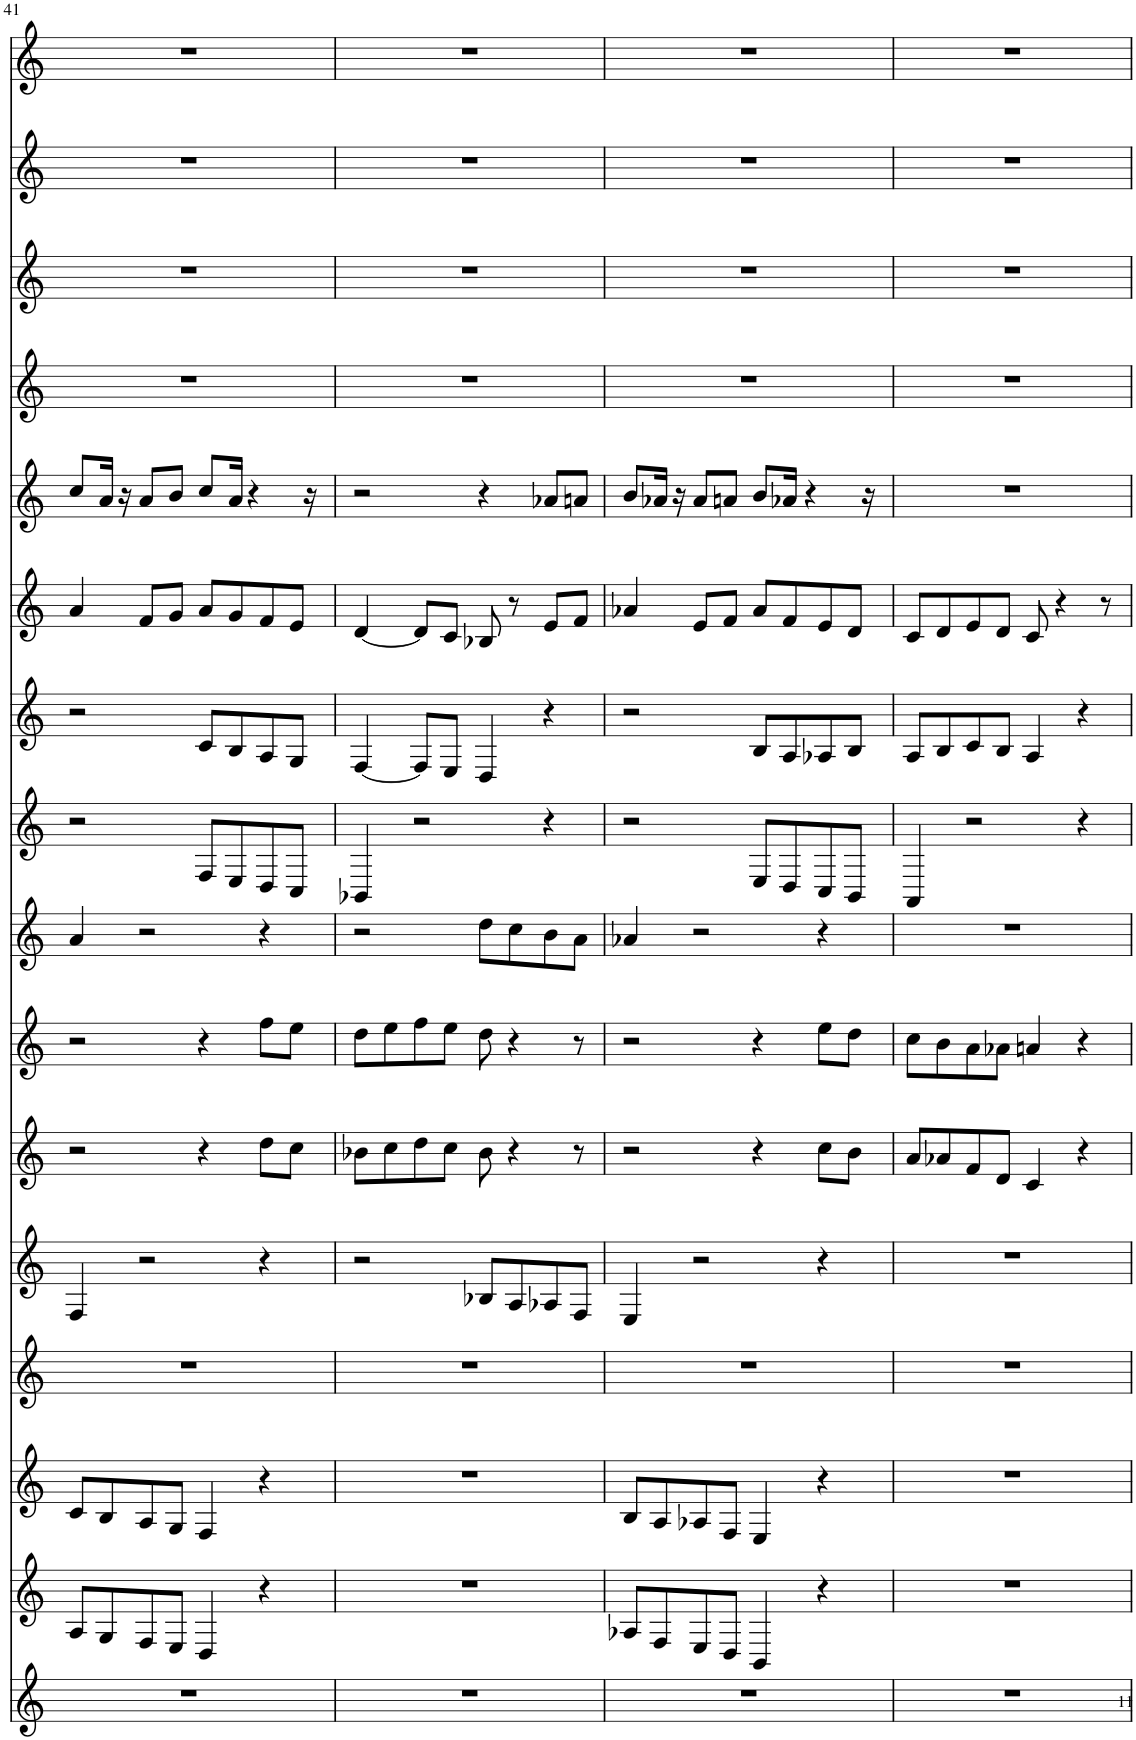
**kern	**kern	**kern	**kern	**kern	**kern	**kern	**kern	**kern	**kern	**kern	**kern	**kern	**kern	**kern	**kern
*part16	*part15	*part14	*part13	*part12	*part11	*part10	*part9	*part8	*part7	*part6	*part5	*part4	*part3	*part2	*part1
*staff16	*staff15	*staff14	*staff13	*staff12	*staff11	*staff10	*staff9	*staff8	*staff7	*staff6	*staff5	*staff4	*staff3	*staff2	*staff1
*I"posaune	*I"horn 2	*I"horn 1	*I"fluegel	*I"fagott	*I"clarin	*I"oboe	*I"floete	*I"baesser	*I"chelli	*I"bratschen	*I"geigen	*I"bass	*I"tenor	*I"alt	*I"sopran
*	*	*	*	*	*	*	*	*	*	*	*	*I'B	*I'T	*I'A	*I'S
!!LO:PB:g=z
*clefG2	*clefG2	*clefG2	*clefG2	*clefG2	*clefG2	*clefG2	*clefG2	*clefG2	*clefG2	*clefG2	*clefG2	*clefG2	*clefG2	*clefG2	*clefG2
*	*	*	*Trd7c12	*	*	*	*	*	*	*Trd12c21	*Trd8c14	*	*	*	*
*k[]	*k[]	*k[]	*k[]	*k[]	*k[]	*k[]	*k[]	*k[]	*k[]	*k[]	*k[]	*k[]	*k[]	*k[]	*k[]
*M4/4	*M4/4	*M4/4	*M4/4	*M4/4	*M4/4	*M4/4	*M4/4	*M4/4	*M4/4	*M4/4	*M4/4	*M4/4	*M4/4	*M4/4	*M4/4
=41	=41	=41	=41	=41	=41	=41	=41	=41	=41	=41	=41	=41	=41	=41	=41
1r	8A/L	8c/L	1r	4F/	2r	2r	4a/	2r	2r	4a/	8cc/L	1r	1r	1r	1r
.	8G/	8B/	.	.	.	.	.	.	.	.	16a/Jk	.	.	.	.
.	.	.	.	.	.	.	.	.	.	.	16r	.	.	.	.
.	8F/	8A/	.	2r	.	.	2r	.	.	8f/L	8a/L	.	.	.	.
.	8E/J	8G/J	.	.	.	.	.	.	.	8g/J	8b/J	.	.	.	.
.	4D/	4F/	.	.	4r	4r	.	8F/L	8c/L	8a/L	8cc/L	.	.	.	.
.	.	.	.	.	.	.	.	8E/	8B/	8g/	16a/Jk	.	.	.	.
.	.	.	.	.	.	.	.	.	.	.	4r	.	.	.	.
.	4r	4r	.	4r	8dd\L	8ff\L	4r	8D/	8A/	8f/	.	.	.	.	.
.	.	.	.	.	8cc\J	8ee\J	.	8C/J	8G/J	8e/J	.	.	.	.	.
.	.	.	.	.	.	.	.	.	.	.	16r	.	.	.	.
=42	=42	=42	=42	=42	=42	=42	=42	=42	=42	=42	=42	=42	=42	=42	=42
1r	1r	1r	1r	2r	8b-X\L	8dd\L	2r	4BB-X/	[4F/	[4d/	2r	1r	1r	1r	1r
.	.	.	.	.	8cc\	8ee\	.	.	.	.	.	.	.	.	.
.	.	.	.	.	8dd\	8ff\	.	2r	8F/L]	8d/L]	.	.	.	.	.
.	.	.	.	.	8cc\J	8ee\J	.	.	8E/J	8c/J	.	.	.	.	.
.	.	.	.	8B-X/L	8b-\	8dd\	8dd\L	.	4D/	8B-X/	4r	.	.	.	.
.	.	.	.	8A/	4r	4r	8cc\	.	.	8r	.	.	.	.	.
.	.	.	.	8A-X/	.	.	8b\	4r	4r	8e/L	8a-X/L	.	.	.	.
.	.	.	.	8F/J	8r	8r	8a\J	.	.	8f/J	8an/J	.	.	.	.
=43	=43	=43	=43	=43	=43	=43	=43	=43	=43	=43	=43	=43	=43	=43	=43
1r	8A-X/L	8B/L	1r	4E/	2r	2r	4a-X/	2r	2r	4a-X/	8b/L	1r	1r	1r	1r
.	8F/	8A/	.	.	.	.	.	.	.	.	16a-X/Jk	.	.	.	.
.	.	.	.	.	.	.	.	.	.	.	16r	.	.	.	.
.	8E/	8A-X/	.	2r	.	.	2r	.	.	8e/L	8a-/L	.	.	.	.
.	8D/J	8F/J	.	.	.	.	.	.	.	8f/J	8an/J	.	.	.	.
.	4BB/	4E/	.	.	4r	4r	.	8E/L	8B/L	8a-/L	8b/L	.	.	.	.
.	.	.	.	.	.	.	.	8D/	8A/	8f/	16a-X/Jk	.	.	.	.
.	.	.	.	.	.	.	.	.	.	.	4r	.	.	.	.
.	4r	4r	.	4r	8cc\L	8ee\L	4r	8C/	8A-X/	8e/	.	.	.	.	.
.	.	.	.	.	8b\J	8dd\J	.	8BB/J	8B/J	8d/J	.	.	.	.	.
.	.	.	.	.	.	.	.	.	.	.	16r	.	.	.	.
=44	=44	=44	=44	=44	=44	=44	=44	=44	=44	=44	=44	=44	=44	=44	=44
1r	1r	1r	1r	1r	8a/L	8cc\L	1r	4AA/	8A/L	8c/L	1r	1r	1r	1r	1r
.	.	.	.	.	8a-X/	8b\	.	.	8B/	8d/	.	.	.	.	.
.	.	.	.	.	8f/	8a\	.	2r	8c/	8e/	.	.	.	.	.
.	.	.	.	.	8d/J	8a-X\J	.	.	8B/J	8d/J	.	.	.	.	.
.	.	.	.	.	4c/	4an/	.	.	4A/	8c/	.	.	.	.	.
.	.	.	.	.	.	.	.	.	.	4r	.	.	.	.	.
.	.	.	.	.	4r	4r	.	4r	4r	.	.	.	.	.	.
.	.	.	.	.	.	.	.	.	.	8r	.	.	.	.	.
=	=	=	=	=	=	=	=	=	=	=	=	=	=	=	=
*-	*-	*-	*-	*-	*-	*-	*-	*-	*-	*-	*-	*-	*-	*-	*-
